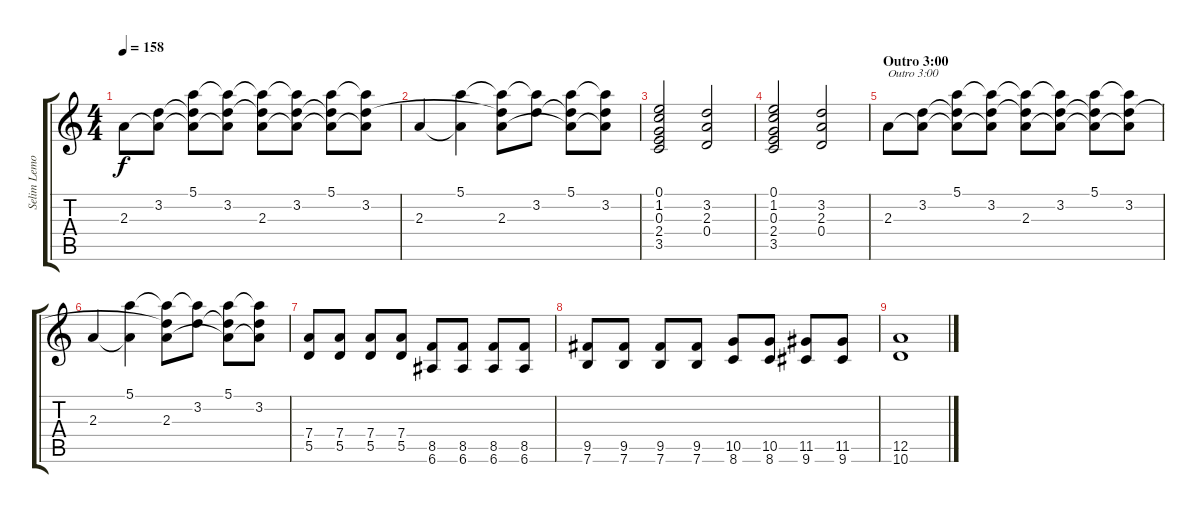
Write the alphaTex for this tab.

\track ("Selim Lemouchi" "Selim Lemo") {instrument overdrivenguitar}
\staff {score tabs}
\tuning (E4 B3 G3 D3 A2 E2) {hide}
\ts (4 4)
\tempo 158
\clef g2
\ks c
2.3.8{dy f} (3.2 2.3{t}).8 (5.1 3.2{t} 2.3{t}).8 (5.1{t} 3.2 2.3{t}).8 (5.1{t} 3.2{t} 2.3).8 (5.1{t} 3.2 2.3{t}).8 (5.1 3.2{t} 2.3{t}).8 (5.1{t} 3.2 2.3{t}).8 |
2.3.4 (5.1 2.3{t}).4 (5.1{t} 3.2{t} 2.3).8 (5.1{t} 3.2).8 (5.1 3.2{t} 2.3{t}).8 (5.1{t} 3.2 2.3{t}).8 |
(0.1 1.2 0.3 2.4 3.5).2 (3.2 2.3 0.4).2 |
(0.1 1.2 0.3 2.4 3.5).2 (3.2 2.3 0.4).2 |
\section ("" "Outro 3:00")
2.3.8{txt "Outro 3:00"} (3.2 2.3{t}).8 (5.1 3.2{t} 2.3{t}).8 (5.1{t} 3.2 2.3{t}).8 (5.1{t} 3.2{t} 2.3).8 (5.1{t} 3.2 2.3{t}).8 (5.1 3.2{t} 2.3{t}).8 (5.1{t} 3.2 2.3{t}).8 |
2.3.4 (5.1 2.3{t}).4 (5.1{t} 3.2{t} 2.3).8 (5.1{t} 3.2).8 (5.1 3.2{t} 2.3{t}).8 (5.1{t} 3.2 2.3{t}).8 |
(7.4 5.5).8 (7.4 5.5).8 (7.4 5.5).8 (7.4 5.5).8 (8.5 6.6).8 (8.5 6.6).8 (8.5 6.6).8 (8.5 6.6).8 |
(9.5 7.6).8 (9.5 7.6).8 (9.5 7.6).8 (9.5 7.6).8 (10.5 8.6).8 (10.5 8.6).8 (11.5 9.6).8 (11.5 9.6).8 |
(12.5 10.6).1
